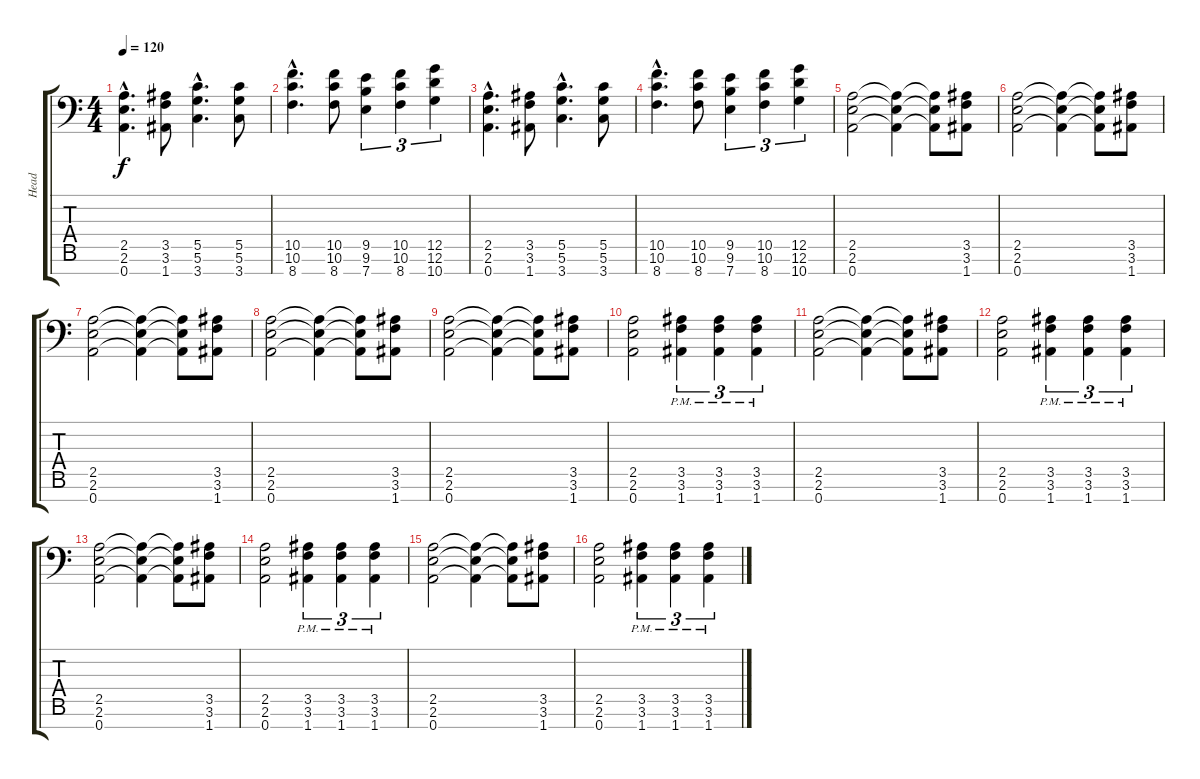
\track ("Head" "Head") {instrument distortionguitar}
\staff {score tabs}
\tuning (D4 A3 F3 C3 G2 D2 A1) {hide}
\ts (4 4)
\tempo 120
\clef f4
\ks c
(2.5{hac} 2.6{hac} 0.7{hac}).4{d dy f} (3.5 3.6 1.7).8 (5.5{hac} 5.6{hac} 3.7{hac}).4{d} (5.5 5.6 3.7).8 |
(10.5{hac} 10.6{hac} 8.7{hac}).4{d} (10.5 10.6 8.7).8 (9.5 9.6 7.7).4{tu (3 2)} (10.5 10.6 8.7).4{tu (3 2)} (12.5 12.6 10.7).4{tu (3 2)} |
(2.5{hac} 2.6{hac} 0.7{hac}).4{d} (3.5 3.6 1.7).8 (5.5{hac} 5.6{hac} 3.7{hac}).4{d} (5.5 5.6 3.7).8 |
(10.5{hac} 10.6{hac} 8.7{hac}).4{d} (10.5 10.6 8.7).8 (9.5 9.6 7.7).4{tu (3 2)} (10.5 10.6 8.7).4{tu (3 2)} (12.5 12.6 10.7).4{tu (3 2)} |
(2.5 2.6 0.7).2 (2.5{t} 2.6{t} 0.7{t}).4 (2.5{t} 2.6{t} 0.7{t}).8 (3.5 3.6 1.7).8 |
(2.5 2.6 0.7).2 (2.5{t} 2.6{t} 0.7{t}).4 (2.5{t} 2.6{t} 0.7{t}).8 (3.5 3.6 1.7).8 |
(2.5 2.6 0.7).2 (2.5{t} 2.6{t} 0.7{t}).4 (2.5{t} 2.6{t} 0.7{t}).8 (3.5 3.6 1.7).8 |
(2.5 2.6 0.7).2 (2.5{t} 2.6{t} 0.7{t}).4 (2.5{t} 2.6{t} 0.7{t}).8 (3.5 3.6 1.7).8 |
(2.5 2.6 0.7).2 (2.5{t} 2.6{t} 0.7{t}).4 (2.5{t} 2.6{t} 0.7{t}).8 (3.5 3.6 1.7).8 |
(2.5 2.6 0.7).2 (3.5{pm} 3.6{pm} 1.7{pm}).4{tu (3 2)} (3.5{pm} 3.6{pm} 1.7{pm}).4{tu (3 2)} (3.5{pm} 3.6{pm} 1.7{pm}).4{tu (3 2)} |
(2.5 2.6 0.7).2 (2.5{t} 2.6{t} 0.7{t}).4 (2.5{t} 2.6{t} 0.7{t}).8 (3.5 3.6 1.7).8 |
(2.5 2.6 0.7).2 (3.5{pm} 3.6{pm} 1.7{pm}).4{tu (3 2)} (3.5{pm} 3.6{pm} 1.7{pm}).4{tu (3 2)} (3.5{pm} 3.6{pm} 1.7{pm}).4{tu (3 2)} |
(2.5 2.6 0.7).2 (2.5{t} 2.6{t} 0.7{t}).4 (2.5{t} 2.6{t} 0.7{t}).8 (3.5 3.6 1.7).8 |
(2.5 2.6 0.7).2 (3.5{pm} 3.6{pm} 1.7{pm}).4{tu (3 2)} (3.5{pm} 3.6{pm} 1.7{pm}).4{tu (3 2)} (3.5{pm} 3.6{pm} 1.7{pm}).4{tu (3 2)} |
(2.5 2.6 0.7).2 (2.5{t} 2.6{t} 0.7{t}).4 (2.5{t} 2.6{t} 0.7{t}).8 (3.5 3.6 1.7).8 |
(2.5 2.6 0.7).2 (3.5{pm} 3.6{pm} 1.7{pm}).4{tu (3 2)} (3.5{pm} 3.6{pm} 1.7{pm}).4{tu (3 2)} (3.5{pm} 3.6{pm} 1.7{pm}).4{tu (3 2)}
